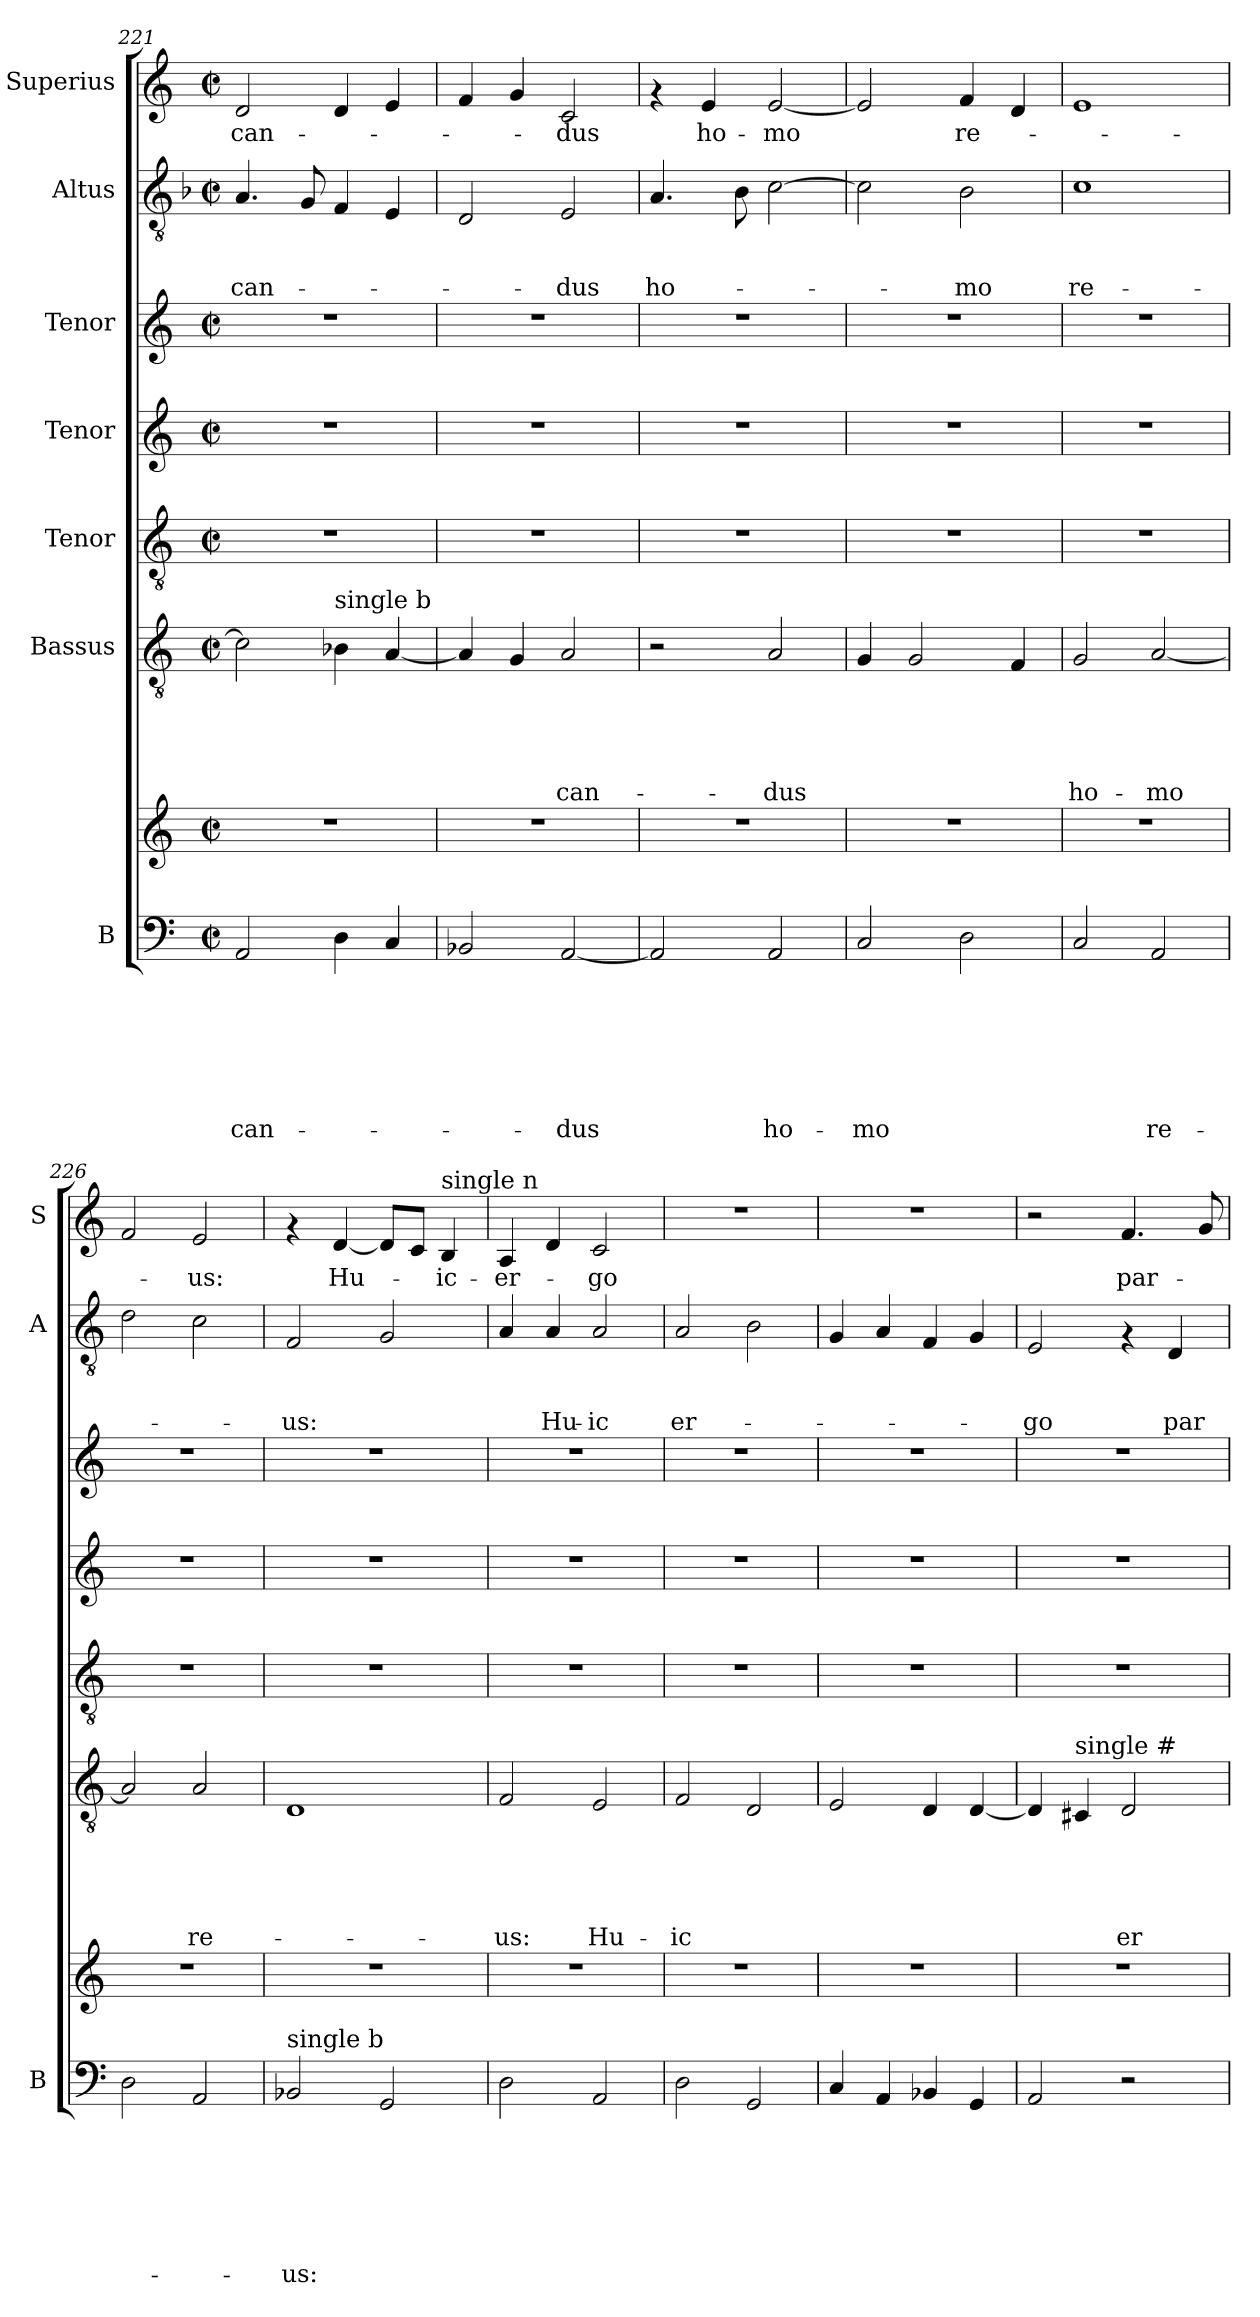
**kern	**text	**text	**text	**text	**text	**text	**text	**kern	**kern	**text	**text	**text	**text	**text	**kern	**kern	**kern	**kern	**text	**text	**text	**kern	**text
*part8	*part8	*part8	*part8	*part8	*part8	*part8	*part8	*part7	*part6	*part6	*part6	*part6	*part6	*part6	*part5	*part4	*part3	*part2	*part2	*part2	*part2	*part1	*part1
*staff8	*staff8	*staff8	*staff8	*staff8	*staff8	*staff8	*staff8	*staff7	*staff6	*staff6	*staff6	*staff6	*staff6	*staff6	*staff5	*staff4	*staff3	*staff2	*staff2	*staff2	*staff2	*staff1	*staff1
*I"B	*	*	*	*	*	*	*	*	*I"Bassus	*	*	*	*	*	*I"Tenor	*I"Tenor	*I"Tenor	*I"Altus	*	*	*	*I"Superius	*
*I'B	*	*	*	*	*	*	*	*	*	*	*	*	*	*	*	*	*	*I'A	*	*	*	*I'S	*
*clefF4	*	*	*	*	*	*	*	*clefG2	*clefGv2	*	*	*	*	*	*clefGv2	*clefG2	*clefG2	*clefGv2	*	*	*	*clefG2	*
*k[]	*	*	*	*	*	*	*	*k[]	*k[]	*	*	*	*	*	*k[]	*k[]	*k[]	*k[b-]	*	*	*	*k[]	*
*C:	*	*	*	*	*	*	*	*C:	*C:	*	*	*	*	*	*C:	*C:	*C:	*F:	*	*	*	*C:	*
*M2/2	*	*	*	*	*	*	*	*M2/2	*M2/2	*	*	*	*	*	*M2/2	*M2/2	*M2/2	*M2/2	*	*	*	*M2/2	*
*met(c|)	*	*	*	*	*	*	*	*met(c|)	*met(c|)	*	*	*	*	*	*met(c|)	*met(c|)	*met(c|)	*met(c|)	*	*	*	*met(c|)	*
=221	=221	=221	=221	=221	=221	=221	=221	=221	=221	=221	=221	=221	=221	=221	=221	=221	=221	=221	=221	=221	=221	=221	=221
!	!	!	!	!	!	!	!LO:LY:b	!	!	!	!	!	!	!	!	!	!	!	!	!	!LO:LY:b	!	!LO:LY:b
2AA/	.	.	.	.	.	.	-can-	1r	2c\]	.	.	.	.	.	1r	1r	1r	4.A/	.	.	-can-	2d/	-can-
.	.	.	.	.	.	.	.	.	.	.	.	.	.	.	.	.	.	8G/	.	.	.	.	.
!	!	!	!	!	!	!	!	!	!LO:TX:a:t=single b	!	!	!	!	!	!	!	!	!	!	!	!	!	!
4D\	.	.	.	.	.	.	.	.	4B-\	.	.	.	.	.	.	.	.	4F/	.	.	.	4d/	.
4C/	.	.	.	.	.	.	.	.	[<4A/	.	.	.	.	.	.	.	.	4E/	.	.	.	4e/	.
=222	=222	=222	=222	=222	=222	=222	=222	=222	=222	=222	=222	=222	=222	=222	=222	=222	=222	=222	=222	=222	=222	=222	=222
2BB-X/	.	.	.	.	.	.	.	1r	4A/]	.	.	.	.	.	1r	1r	1r	2D/	.	.	.	4f/	.
.	.	.	.	.	.	.	.	.	4G/	.	.	.	.	.	.	.	.	.	.	.	.	4g/	.
!	!	!	!	!	!	!	!LO:LY:b	!	!	!	!	!	!	!LO:LY:b	!	!	!	!	!	!	!LO:LY:b	!	!LO:LY:b
[<2AA/	.	.	.	.	.	.	-dus	.	2A/	.	.	.	.	-can-	.	.	.	2E/	.	.	-dus	2c/	-dus
=223	=223	=223	=223	=223	=223	=223	=223	=223	=223	=223	=223	=223	=223	=223	=223	=223	=223	=223	=223	=223	=223	=223	=223
!	!	!	!	!	!	!	!	!	!	!	!	!	!	!	!	!	!	!	!	!	!LO:LY:b	!	!
2AA/]	.	.	.	.	.	.	.	1r	2r	.	.	.	.	.	1r	1r	1r	4.A/	.	.	ho-	4rf	.
!	!	!	!	!	!	!	!	!	!	!	!	!	!	!	!	!	!	!	!	!	!	!	!LO:LY:b
.	.	.	.	.	.	.	.	.	.	.	.	.	.	.	.	.	.	.	.	.	.	4e/	ho-
.	.	.	.	.	.	.	.	.	.	.	.	.	.	.	.	.	.	8B-\	.	.	.	.	.
!	!	!	!	!	!	!	!LO:LY:b	!	!	!	!	!	!	!LO:LY:b	!	!	!	!	!	!	!	!	!LO:LY:b
2AA/	.	.	.	.	.	.	ho-	.	2A/	.	.	.	.	-dus	.	.	.	[>2c\	.	.	.	[<2e/	-mo
=224	=224	=224	=224	=224	=224	=224	=224	=224	=224	=224	=224	=224	=224	=224	=224	=224	=224	=224	=224	=224	=224	=224	=224
!	!	!	!	!	!	!	!LO:LY:b	!	!	!	!	!	!	!	!	!	!	!	!	!	!	!	!
2C/	.	.	.	.	.	.	-mo	1r	4G/	.	.	.	.	.	1r	1r	1r	2c\]	.	.	.	2e/]	.
.	.	.	.	.	.	.	.	.	2G/	.	.	.	.	.	.	.	.	.	.	.	.	.	.
!	!	!	!	!	!	!	!	!	!	!	!	!	!	!	!	!	!	!	!	!	!LO:LY:b	!	!LO:LY:b
2D\	.	.	.	.	.	.	.	.	.	.	.	.	.	.	.	.	.	2B-\	.	.	-mo	4f/	re-
.	.	.	.	.	.	.	.	.	4F/	.	.	.	.	.	.	.	.	.	.	.	.	4d/	.
=225	=225	=225	=225	=225	=225	=225	=225	=225	=225	=225	=225	=225	=225	=225	=225	=225	=225	=225	=225	=225	=225	=225	=225
!	!	!	!	!	!	!	!	!	!	!	!	!	!	!LO:LY:b	!	!	!	!	!	!	!LO:LY:b	!	!
2C/	.	.	.	.	.	.	.	1r	2G/	.	.	.	.	ho-	1r	1r	1r	1c	.	.	re-	1e	.
!	!	!	!	!	!	!	!LO:LY:b	!	!	!	!	!	!	!LO:LY:b	!	!	!	!	!	!	!	!	!
2AA/	.	.	.	.	.	.	re-	.	[<2A/	.	.	.	.	-mo	.	.	.	.	.	.	.	.	.
!!LO:LB:g=z
=226	=226	=226	=226	=226	=226	=226	=226	=226	=226	=226	=226	=226	=226	=226	=226	=226	=226	=226	=226	=226	=226	=226	=226
*	*	*	*	*	*	*	*	*	*	*	*	*	*	*	*	*	*	*k[]	*	*	*	*	*
*	*	*	*	*	*	*	*	*	*	*	*	*	*	*	*	*	*	*C:	*	*	*	*	*
2D\	.	.	.	.	.	.	.	1r	2A/]	.	.	.	.	.	1r	1r	1r	2d\	.	.	.	2f/	.
!	!	!	!	!	!	!	!	!	!	!	!	!	!	!LO:LY:b	!	!	!	!	!	!	!	!	!LO:LY:b
2AA/	.	.	.	.	.	.	.	.	2A/	.	.	.	.	re-	.	.	.	2c\	.	.	.	2e/	-us:
=227	=227	=227	=227	=227	=227	=227	=227	=227	=227	=227	=227	=227	=227	=227	=227	=227	=227	=227	=227	=227	=227	=227	=227
!LO:TX:a:t=single b	!	!	!	!	!	!	!	!	!	!	!	!	!	!	!	!	!	!	!	!	!	!	!
!	!	!	!	!	!	!	!LO:LY:b	!	!	!	!	!	!	!	!	!	!	!	!	!	!LO:LY:b	!	!
2BB-/	.	.	.	.	.	.	-us:	1r	1D	.	.	.	.	.	1r	1r	1r	2F/	.	.	-us:	4rf	.
!	!	!	!	!	!	!	!	!	!	!	!	!	!	!	!	!	!	!	!	!	!	!	!LO:LY:b
.	.	.	.	.	.	.	.	.	.	.	.	.	.	.	.	.	.	.	.	.	.	[<4d/	Hu-
2GG/	.	.	.	.	.	.	.	.	.	.	.	.	.	.	.	.	.	2G/	.	.	.	8d/L]	.
.	.	.	.	.	.	.	.	.	.	.	.	.	.	.	.	.	.	.	.	.	.	8c/J	.
!	!	!	!	!	!	!	!	!	!	!	!	!	!	!	!	!	!	!	!	!	!	!LO:TX:a:t=single n	!
!	!	!	!	!	!	!	!	!	!	!	!	!	!	!	!	!	!	!	!	!	!	!	!LO:LY:b
.	.	.	.	.	.	.	.	.	.	.	.	.	.	.	.	.	.	.	.	.	.	4B/	-ic-
=228	=228	=228	=228	=228	=228	=228	=228	=228	=228	=228	=228	=228	=228	=228	=228	=228	=228	=228	=228	=228	=228	=228	=228
!	!	!	!	!	!	!	!	!	!	!	!	!	!	!LO:LY:b	!	!	!	!	!	!	!	!	!LO:LY:b
2D\	.	.	.	.	.	.	.	1r	2F/	.	.	.	.	-us:	1r	1r	1r	4A/	.	.	.	4A/	-er-
!	!	!	!	!	!	!	!	!	!	!	!	!	!	!	!	!	!	!	!	!	!LO:LY:b	!	!
.	.	.	.	.	.	.	.	.	.	.	.	.	.	.	.	.	.	4A/	.	.	Hu-	4d/	.
!	!	!	!	!	!	!	!	!	!	!	!	!	!	!LO:LY:b	!	!	!	!	!	!	!LO:LY:b	!	!LO:LY:b
2AA/	.	.	.	.	.	.	.	.	2E/	.	.	.	.	Hu-	.	.	.	2A/	.	.	-ic	2c/	-go
=229	=229	=229	=229	=229	=229	=229	=229	=229	=229	=229	=229	=229	=229	=229	=229	=229	=229	=229	=229	=229	=229	=229	=229
!	!	!	!	!	!	!	!	!	!	!	!	!	!	!LO:LY:b	!	!	!	!	!	!	!LO:LY:b	!	!
2D\	.	.	.	.	.	.	.	1r	2F/	.	.	.	.	-ic	1r	1r	1r	2A/	.	.	er-	1r	.
2GG/	.	.	.	.	.	.	.	.	2D/	.	.	.	.	.	.	.	.	2B\	.	.	.	.	.
=230	=230	=230	=230	=230	=230	=230	=230	=230	=230	=230	=230	=230	=230	=230	=230	=230	=230	=230	=230	=230	=230	=230	=230
4C/	.	.	.	.	.	.	.	1r	2E/	.	.	.	.	.	1r	1r	1r	4G/	.	.	.	1r	.
4AA/	.	.	.	.	.	.	.	.	.	.	.	.	.	.	.	.	.	4A/	.	.	.	.	.
4BB-X/	.	.	.	.	.	.	.	.	4D/	.	.	.	.	.	.	.	.	4F/	.	.	.	.	.
4GG/	.	.	.	.	.	.	.	.	[<4D/	.	.	.	.	.	.	.	.	4G/	.	.	.	.	.
=231	=231	=231	=231	=231	=231	=231	=231	=231	=231	=231	=231	=231	=231	=231	=231	=231	=231	=231	=231	=231	=231	=231	=231
!	!	!	!	!	!	!	!	!	!	!	!	!	!	!	!	!	!	!	!	!	!LO:LY:b	!	!
2AA/	.	.	.	.	.	.	.	1r	4D/]	.	.	.	.	.	1r	1r	1r	2E/	.	.	-go	2r	.
!	!	!	!	!	!	!	!	!	!LO:TX:a:t=single #	!	!	!	!	!	!	!	!	!	!	!	!	!	!
.	.	.	.	.	.	.	.	.	4C#/	.	.	.	.	.	.	.	.	.	.	.	.	.	.
!	!	!	!	!	!	!	!	!	!	!	!	!	!	!LO:LY:b	!	!	!	!	!	!	!	!	!LO:LY:b
2r	.	.	.	.	.	.	.	.	2D/	.	.	.	.	er-	.	.	.	4rF	.	.	.	4.f/	par-
!	!	!	!	!	!	!	!	!	!	!	!	!	!	!	!	!	!	!	!	!	!LO:LY:b	!	!
.	.	.	.	.	.	.	.	.	.	.	.	.	.	.	.	.	.	4D/	.	.	par-	.	.
.	.	.	.	.	.	.	.	.	.	.	.	.	.	.	.	.	.	.	.	.	.	8g/	.
=	=	=	=	=	=	=	=	=	=	=	=	=	=	=	=	=	=	=	=	=	=	=	=
*-	*-	*-	*-	*-	*-	*-	*-	*-	*-	*-	*-	*-	*-	*-	*-	*-	*-	*-	*-	*-	*-	*-	*-
